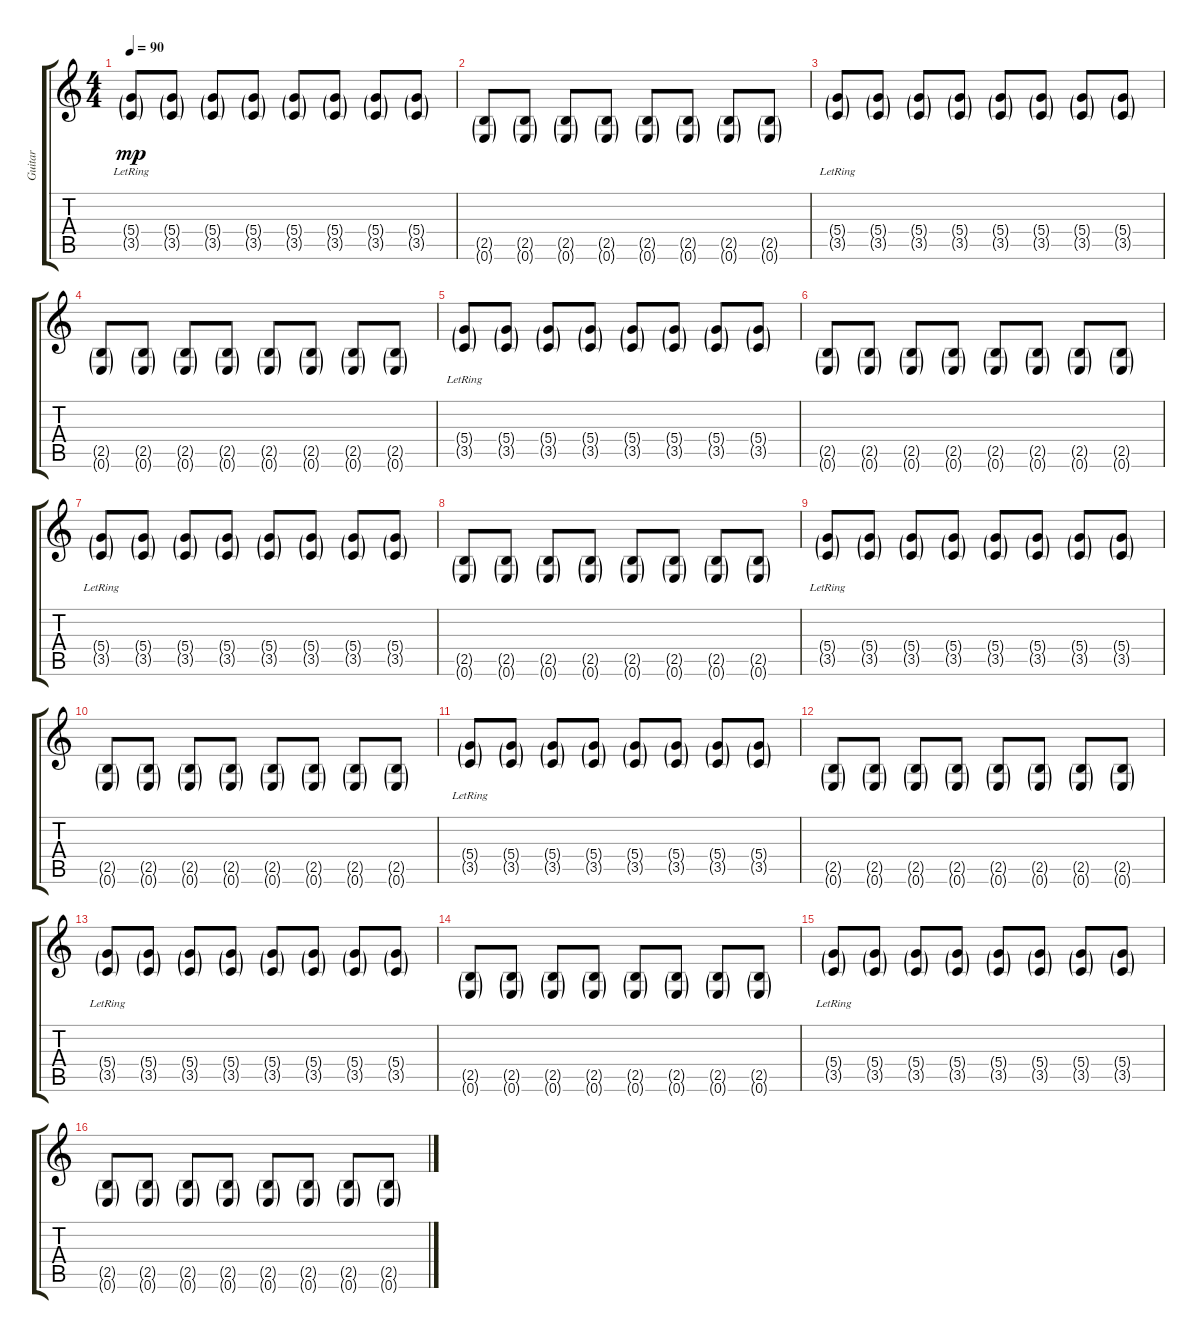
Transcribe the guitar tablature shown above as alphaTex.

\track ("Guitar" "Guitar") {instrument distortionguitar}
\staff {score tabs}
\tuning (E4 B3 G3 D3 A2 E2) {hide}
\ts (4 4)
\tempo 90
\clef g2
\ks c
(5.4{g lr} 3.5{g}).8{dy mp} (5.4{g} 3.5{g}).8 (5.4{g} 3.5{g}).8 (5.4{g} 3.5{g}).8 (5.4{g} 3.5{g}).8 (5.4{g} 3.5{g}).8 (5.4{g} 3.5{g}).8 (5.4{g} 3.5{g}).8 |
(2.5{g} 0.6{g}).8 (2.5{g} 0.6{g}).8 (2.5{g} 0.6{g}).8 (2.5{g} 0.6{g}).8 (2.5{g} 0.6{g}).8 (2.5{g} 0.6{g}).8 (2.5{g} 0.6{g}).8 (2.5{g} 0.6{g}).8 |
(5.4{g lr} 3.5{g}).8 (5.4{g} 3.5{g}).8 (5.4{g} 3.5{g}).8 (5.4{g} 3.5{g}).8 (5.4{g} 3.5{g}).8 (5.4{g} 3.5{g}).8 (5.4{g} 3.5{g}).8 (5.4{g} 3.5{g}).8 |
(2.5{g} 0.6{g}).8 (2.5{g} 0.6{g}).8 (2.5{g} 0.6{g}).8 (2.5{g} 0.6{g}).8 (2.5{g} 0.6{g}).8 (2.5{g} 0.6{g}).8 (2.5{g} 0.6{g}).8 (2.5{g} 0.6{g}).8 |
(5.4{g lr} 3.5{g}).8 (5.4{g} 3.5{g}).8 (5.4{g} 3.5{g}).8 (5.4{g} 3.5{g}).8 (5.4{g} 3.5{g}).8 (5.4{g} 3.5{g}).8 (5.4{g} 3.5{g}).8 (5.4{g} 3.5{g}).8 |
(2.5{g} 0.6{g}).8 (2.5{g} 0.6{g}).8 (2.5{g} 0.6{g}).8 (2.5{g} 0.6{g}).8 (2.5{g} 0.6{g}).8 (2.5{g} 0.6{g}).8 (2.5{g} 0.6{g}).8 (2.5{g} 0.6{g}).8 |
(5.4{g lr} 3.5{g}).8 (5.4{g} 3.5{g}).8 (5.4{g} 3.5{g}).8 (5.4{g} 3.5{g}).8 (5.4{g} 3.5{g}).8 (5.4{g} 3.5{g}).8 (5.4{g} 3.5{g}).8 (5.4{g} 3.5{g}).8 |
(2.5{g} 0.6{g}).8 (2.5{g} 0.6{g}).8 (2.5{g} 0.6{g}).8 (2.5{g} 0.6{g}).8 (2.5{g} 0.6{g}).8 (2.5{g} 0.6{g}).8 (2.5{g} 0.6{g}).8 (2.5{g} 0.6{g}).8 |
(5.4{g lr} 3.5{g}).8 (5.4{g} 3.5{g}).8 (5.4{g} 3.5{g}).8 (5.4{g} 3.5{g}).8 (5.4{g} 3.5{g}).8 (5.4{g} 3.5{g}).8 (5.4{g} 3.5{g}).8 (5.4{g} 3.5{g}).8 |
(2.5{g} 0.6{g}).8 (2.5{g} 0.6{g}).8 (2.5{g} 0.6{g}).8 (2.5{g} 0.6{g}).8 (2.5{g} 0.6{g}).8 (2.5{g} 0.6{g}).8 (2.5{g} 0.6{g}).8 (2.5{g} 0.6{g}).8 |
(5.4{g lr} 3.5{g}).8 (5.4{g} 3.5{g}).8 (5.4{g} 3.5{g}).8 (5.4{g} 3.5{g}).8 (5.4{g} 3.5{g}).8 (5.4{g} 3.5{g}).8 (5.4{g} 3.5{g}).8 (5.4{g} 3.5{g}).8 |
(2.5{g} 0.6{g}).8 (2.5{g} 0.6{g}).8 (2.5{g} 0.6{g}).8 (2.5{g} 0.6{g}).8 (2.5{g} 0.6{g}).8 (2.5{g} 0.6{g}).8 (2.5{g} 0.6{g}).8 (2.5{g} 0.6{g}).8 |
(5.4{g lr} 3.5{g}).8 (5.4{g} 3.5{g}).8 (5.4{g} 3.5{g}).8 (5.4{g} 3.5{g}).8 (5.4{g} 3.5{g}).8 (5.4{g} 3.5{g}).8 (5.4{g} 3.5{g}).8 (5.4{g} 3.5{g}).8 |
(2.5{g} 0.6{g}).8 (2.5{g} 0.6{g}).8 (2.5{g} 0.6{g}).8 (2.5{g} 0.6{g}).8 (2.5{g} 0.6{g}).8 (2.5{g} 0.6{g}).8 (2.5{g} 0.6{g}).8 (2.5{g} 0.6{g}).8 |
(5.4{g lr} 3.5{g}).8 (5.4{g} 3.5{g}).8 (5.4{g} 3.5{g}).8 (5.4{g} 3.5{g}).8 (5.4{g} 3.5{g}).8 (5.4{g} 3.5{g}).8 (5.4{g} 3.5{g}).8 (5.4{g} 3.5{g}).8 |
(2.5{g} 0.6{g}).8 (2.5{g} 0.6{g}).8 (2.5{g} 0.6{g}).8 (2.5{g} 0.6{g}).8 (2.5{g} 0.6{g}).8 (2.5{g} 0.6{g}).8 (2.5{g} 0.6{g}).8 (2.5{g} 0.6{g}).8
